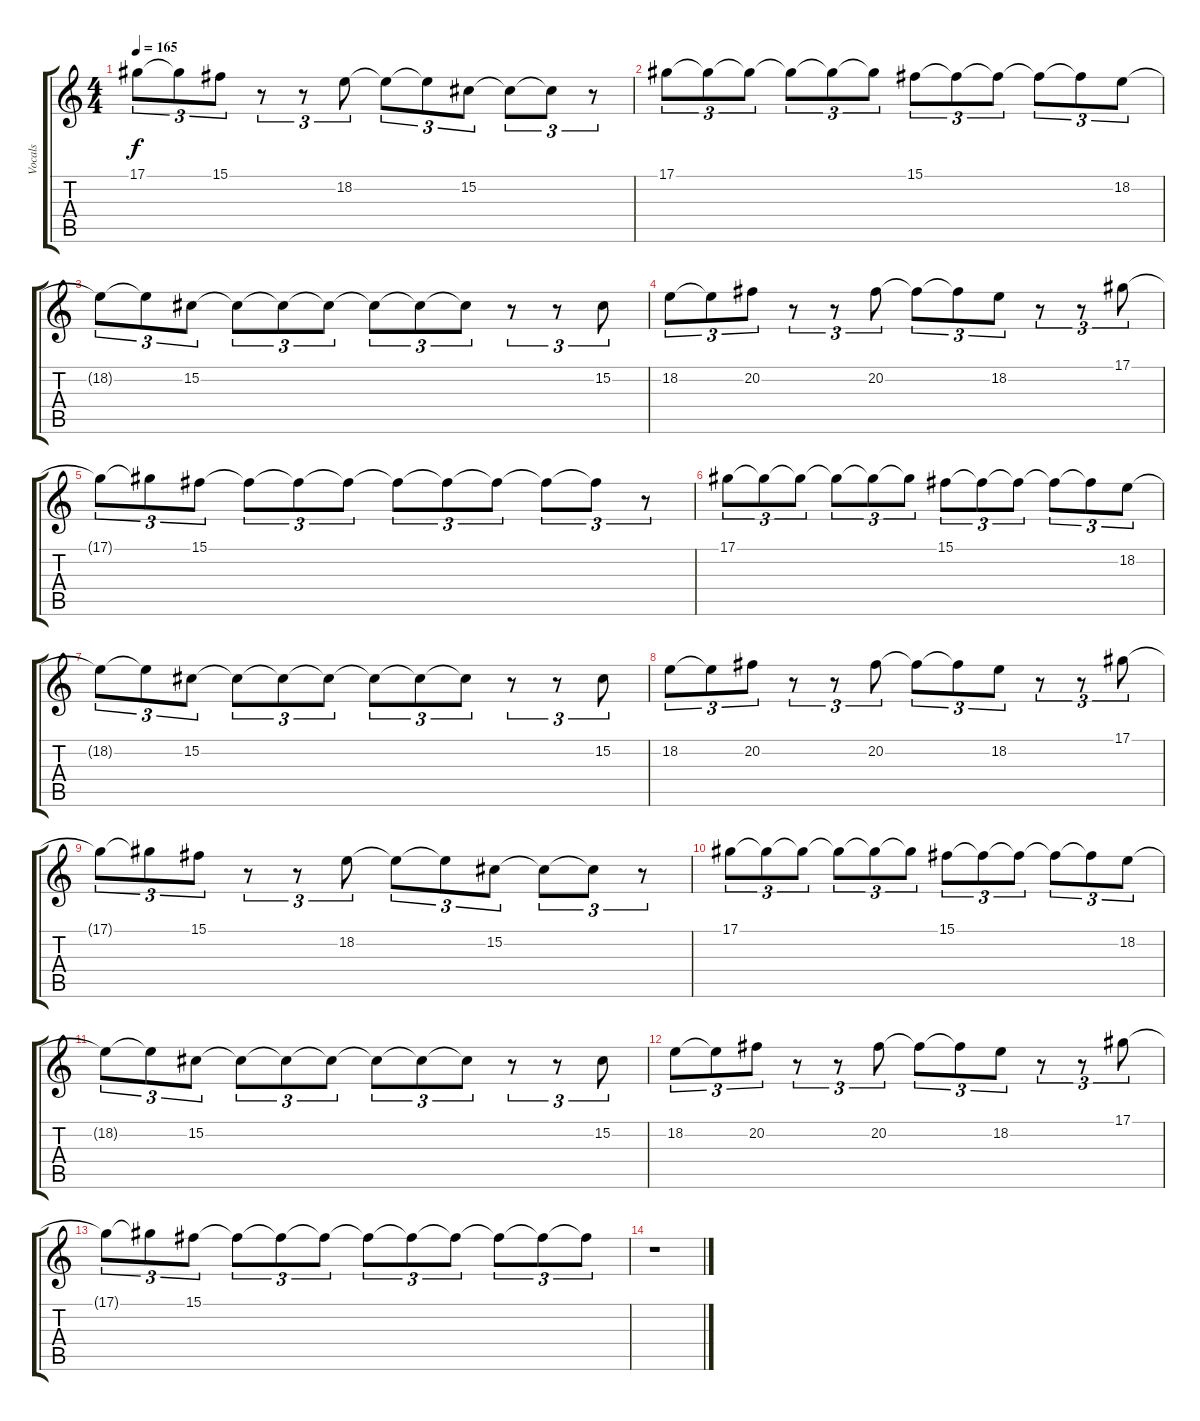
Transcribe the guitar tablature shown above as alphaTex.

\track ("Vocals" "Vocals") {instrument lead6voice}
\staff {score tabs}
\tuning (Eb4 Bb3 Gb3 Db3 Ab2 Db2) {hide}
\ts (4 4)
\tempo 165
\clef g2
\ks c
17.1{t}.8{tu (3 2) dy f} 17.1{t}.8{tu (3 2)} 15.1.8{tu (3 2)} r.8{tu (3 2)} r.8{tu (3 2)} 18.2.8{tu (3 2)} 18.2{t}.8{tu (3 2)} 18.2{t}.8{tu (3 2)} 15.2.8{tu (3 2)} 15.2{t}.8{tu (3 2)} 15.2{t}.8{tu (3 2)} r.8{tu (3 2)} |
17.1.8{tu (3 2)} 17.1{t}.8{tu (3 2)} 17.1{t}.8{tu (3 2)} 17.1{t}.8{tu (3 2)} 17.1{t}.8{tu (3 2)} 17.1{t}.8{tu (3 2)} 15.1.8{tu (3 2)} 15.1{t}.8{tu (3 2)} 15.1{t}.8{tu (3 2)} 15.1{t}.8{tu (3 2)} 15.1{t}.8{tu (3 2)} 18.2.8{tu (3 2)} |
18.2{t}.8{tu (3 2)} 18.2{t}.8{tu (3 2)} 15.2.8{tu (3 2)} 15.2{t}.8{tu (3 2)} 15.2{t}.8{tu (3 2)} 15.2{t}.8{tu (3 2)} 15.2{t}.8{tu (3 2)} 15.2{t}.8{tu (3 2)} 15.2{t}.8{tu (3 2)} r.8{tu (3 2)} r.8{tu (3 2)} 15.2.8{tu (3 2)} |
18.2.8{tu (3 2)} 18.2{t}.8{tu (3 2)} 20.2.8{tu (3 2)} r.8{tu (3 2)} r.8{tu (3 2)} 20.2.8{tu (3 2)} 20.2{t}.8{tu (3 2)} 20.2{t}.8{tu (3 2)} 18.2.8{tu (3 2)} r.8{tu (3 2)} r.8{tu (3 2)} 17.1.8{tu (3 2)} |
17.1{t}.8{tu (3 2)} 17.1{t}.8{tu (3 2)} 15.1.8{tu (3 2)} 15.1{t}.8{tu (3 2)} 15.1{t}.8{tu (3 2)} 15.1{t}.8{tu (3 2)} 15.1{t}.8{tu (3 2)} 15.1{t}.8{tu (3 2)} 15.1{t}.8{tu (3 2)} 15.1{t}.8{tu (3 2)} 15.1{t}.8{tu (3 2)} r.8{tu (3 2)} |
17.1.8{tu (3 2)} 17.1{t}.8{tu (3 2)} 17.1{t}.8{tu (3 2)} 17.1{t}.8{tu (3 2)} 17.1{t}.8{tu (3 2)} 17.1{t}.8{tu (3 2)} 15.1.8{tu (3 2)} 15.1{t}.8{tu (3 2)} 15.1{t}.8{tu (3 2)} 15.1{t}.8{tu (3 2)} 15.1{t}.8{tu (3 2)} 18.2.8{tu (3 2)} |
18.2{t}.8{tu (3 2)} 18.2{t}.8{tu (3 2)} 15.2.8{tu (3 2)} 15.2{t}.8{tu (3 2)} 15.2{t}.8{tu (3 2)} 15.2{t}.8{tu (3 2)} 15.2{t}.8{tu (3 2)} 15.2{t}.8{tu (3 2)} 15.2{t}.8{tu (3 2)} r.8{tu (3 2)} r.8{tu (3 2)} 15.2.8{tu (3 2)} |
18.2.8{tu (3 2)} 18.2{t}.8{tu (3 2)} 20.2.8{tu (3 2)} r.8{tu (3 2)} r.8{tu (3 2)} 20.2.8{tu (3 2)} 20.2{t}.8{tu (3 2)} 20.2{t}.8{tu (3 2)} 18.2.8{tu (3 2)} r.8{tu (3 2)} r.8{tu (3 2)} 17.1.8{tu (3 2)} |
17.1{t}.8{tu (3 2)} 17.1{t}.8{tu (3 2)} 15.1.8{tu (3 2)} r.8{tu (3 2)} r.8{tu (3 2)} 18.2.8{tu (3 2)} 18.2{t}.8{tu (3 2)} 18.2{t}.8{tu (3 2)} 15.2.8{tu (3 2)} 15.2{t}.8{tu (3 2)} 15.2{t}.8{tu (3 2)} r.8{tu (3 2)} |
17.1.8{tu (3 2)} 17.1{t}.8{tu (3 2)} 17.1{t}.8{tu (3 2)} 17.1{t}.8{tu (3 2)} 17.1{t}.8{tu (3 2)} 17.1{t}.8{tu (3 2)} 15.1.8{tu (3 2)} 15.1{t}.8{tu (3 2)} 15.1{t}.8{tu (3 2)} 15.1{t}.8{tu (3 2)} 15.1{t}.8{tu (3 2)} 18.2.8{tu (3 2)} |
18.2{t}.8{tu (3 2)} 18.2{t}.8{tu (3 2)} 15.2.8{tu (3 2)} 15.2{t}.8{tu (3 2)} 15.2{t}.8{tu (3 2)} 15.2{t}.8{tu (3 2)} 15.2{t}.8{tu (3 2)} 15.2{t}.8{tu (3 2)} 15.2{t}.8{tu (3 2)} r.8{tu (3 2)} r.8{tu (3 2)} 15.2.8{tu (3 2)} |
18.2.8{tu (3 2)} 18.2{t}.8{tu (3 2)} 20.2.8{tu (3 2)} r.8{tu (3 2)} r.8{tu (3 2)} 20.2.8{tu (3 2)} 20.2{t}.8{tu (3 2)} 20.2{t}.8{tu (3 2)} 18.2.8{tu (3 2)} r.8{tu (3 2)} r.8{tu (3 2)} 17.1.8{tu (3 2)} |
17.1{t}.8{tu (3 2)} 17.1{t}.8{tu (3 2)} 15.1.8{tu (3 2)} 15.1{t}.8{tu (3 2)} 15.1{t}.8{tu (3 2)} 15.1{t}.8{tu (3 2)} 15.1{t}.8{tu (3 2)} 15.1{t}.8{tu (3 2)} 15.1{t}.8{tu (3 2)} 15.1{t}.8{tu (3 2)} 15.1{t}.8{tu (3 2)} 15.1{t}.8{tu (3 2)} |
r.1
